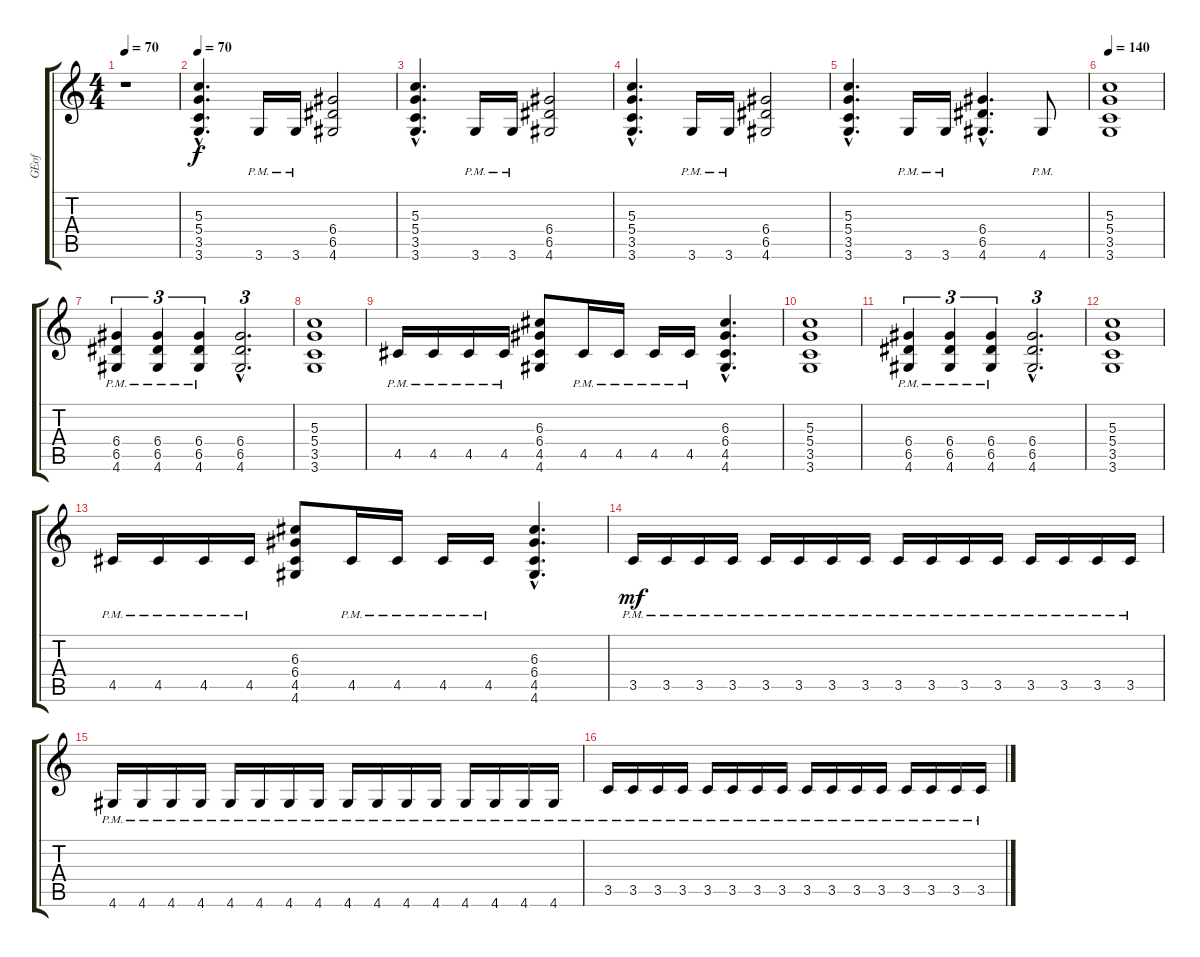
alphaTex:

\track ("GEof" "GEof") {instrument distortionguitar}
\staff {score tabs}
\tuning (E4 B3 G3 D3 A2 E2) {hide}
\ts (4 4)
\tempo 70
\clef g2
\ks c
r.1{dy f} |
\tempo 70
(5.3{hac} 5.4{hac} 3.5{hac} 3.6{hac}).4{d} 3.6{pm}.16 3.6{pm}.16 (6.4 6.5 4.6).2 |
(5.3{hac} 5.4{hac} 3.5{hac} 3.6{hac}).4{d} 3.6{pm}.16 3.6{pm}.16 (6.4 6.5 4.6).2 |
(5.3{hac} 5.4{hac} 3.5{hac} 3.6{hac}).4{d} 3.6{pm}.16 3.6{pm}.16 (6.4 6.5 4.6).2 |
(5.3{hac} 5.4{hac} 3.5{hac} 3.6{hac}).4{d} 3.6{pm}.16 3.6{pm}.16 (6.4{hac} 6.5{hac} 4.6{hac}).4{d} 4.6{pm}.8 |
\tempo 140
(5.3 5.4 3.5 3.6).1 |
(6.4{pm} 6.5{pm} 4.6{pm}).4{tu (3 2)} (6.4{pm} 6.5{pm} 4.6{pm}).4{tu (3 2)} (6.4{pm} 6.5{pm} 4.6{pm}).4{tu (3 2)} (6.4{hac} 6.5{hac} 4.6{hac}).2{d tu (3 2)} |
(5.3 5.4 3.5 3.6).1 |
4.5{pm}.16 4.5{pm}.16 4.5{pm}.16 4.5{pm}.16 (6.3 6.4 4.5 4.6).8 4.5{pm}.16 4.5{pm}.16 4.5{pm}.16 4.5{pm}.16 (6.3{hac} 6.4{hac} 4.5{hac} 4.6{hac}).4{d} |
(5.3 5.4 3.5 3.6).1 |
(6.4{pm} 6.5{pm} 4.6{pm}).4{tu (3 2)} (6.4{pm} 6.5{pm} 4.6{pm}).4{tu (3 2)} (6.4{pm} 6.5{pm} 4.6{pm}).4{tu (3 2)} (6.4{hac} 6.5{hac} 4.6{hac}).2{d tu (3 2)} |
(5.3 5.4 3.5 3.6).1 |
4.5{pm}.16 4.5{pm}.16 4.5{pm}.16 4.5{pm}.16 (6.3 6.4 4.5 4.6).8 4.5{pm}.16 4.5{pm}.16 4.5{pm}.16 4.5{pm}.16 (6.3{hac} 6.4{hac} 4.5{hac} 4.6{hac}).4{d} |
3.5{pm}.16{dy mf} 3.5{pm}.16 3.5{pm}.16 3.5{pm}.16 3.5{pm}.16 3.5{pm}.16 3.5{pm}.16 3.5{pm}.16 3.5{pm}.16 3.5{pm}.16 3.5{pm}.16 3.5{pm}.16 3.5{pm}.16 3.5{pm}.16 3.5{pm}.16 3.5{pm}.16 |
4.6{pm}.16 4.6{pm}.16 4.6{pm}.16 4.6{pm}.16 4.6{pm}.16 4.6{pm}.16 4.6{pm}.16 4.6{pm}.16 4.6{pm}.16 4.6{pm}.16 4.6{pm}.16 4.6{pm}.16 4.6{pm}.16 4.6{pm}.16 4.6{pm}.16 4.6{pm}.16 |
3.5{pm}.16 3.5{pm}.16 3.5{pm}.16 3.5{pm}.16 3.5{pm}.16 3.5{pm}.16 3.5{pm}.16 3.5{pm}.16 3.5{pm}.16 3.5{pm}.16 3.5{pm}.16 3.5{pm}.16 3.5{pm}.16 3.5{pm}.16 3.5{pm}.16 3.5{pm}.16
